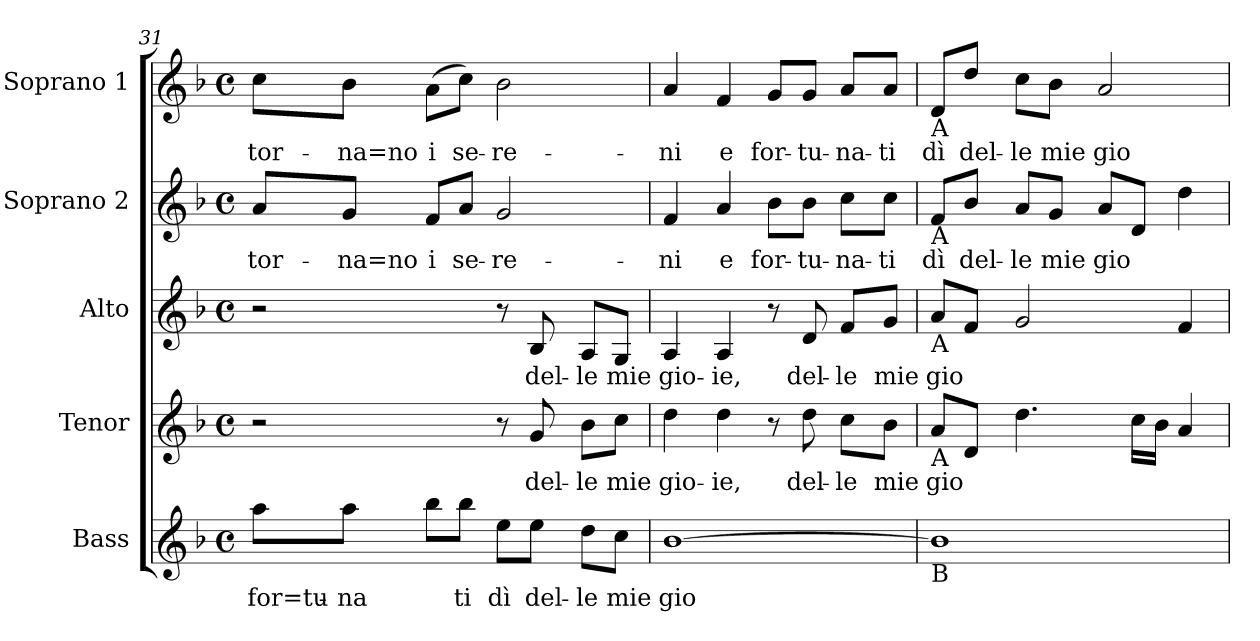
**kern	**text	**kern	**text	**kern	**text	**kern	**text	**kern	**text
*part5	*part5	*part4	*part4	*part3	*part3	*part2	*part2	*part1	*part1
*staff5	*staff5	*staff4	*staff4	*staff3	*staff3	*staff2	*staff2	*staff1	*staff1
*I"Bass	*	*I"Tenor	*	*I"Alto	*	*I"Soprano 2	*	*I"Soprano 1	*
*k[b-]	*	*k[b-]	*	*k[b-]	*	*k[b-]	*	*k[b-]	*
*F:	*	*F:	*	*F:	*	*F:	*	*F:	*
*M4/4	*	*M4/4	*	*M4/4	*	*M4/4	*	*M4/4	*
*met(c)	*	*met(c)	*	*met(c)	*	*met(c)	*	*met(c)	*
=31	=31	=31	=31	=31	=31	=31	=31	=31	=31
!	!LO:LY:b:cj	!	!	!	!	!	!LO:LY:b:cj	!	!LO:LY:b:cj
8aa\L	for=tu-	2r	.	2r	.	8a/L	tor-	8cc\L	tor-
!	!LO:LY:b:cj	!	!	!	!	!	!LO:LY:b:cj	!	!LO:LY:b:cj
8aa\J	-na-	.	.	.	.	8g/J	-na=no	8b-\J	-na=no
!	!LO:LY:b:cj	!	!	!	!	!	!LO:LY:b:cj	!	!LO:LY:b:cj
8bb-\L	--	.	.	.	.	8f/L	i	(<8a\L	i
!	!LO:LY:b:cj	!	!	!	!	!	!LO:LY:b:cj	!	!LO:LY:b:cj
8bb-\J	-ti	.	.	.	.	8a/J	se-	8cc\J)	se-
!	!LO:LY:b:cj	!	!	!	!	!	!LO:LY:b:cj	!	!LO:LY:b:cj
8ee\L	dì	8r	.	8r	.	2g/	-re-	2b-\	-re-
!	!LO:LY:b:cj	!	!LO:LY:b:cj	!	!LO:LY:b:cj	!	!	!	!
8ee\J	del-	8g/	del-	8B-/	del-	.	.	.	.
!	!LO:LY:b:cj	!	!LO:LY:b:cj	!	!LO:LY:b:cj	!	!	!	!
8dd\L	-le	8b-\L	-le	8A/L	-le	.	.	.	.
!	!LO:LY:b:cj	!	!LO:LY:b:cj	!	!LO:LY:b:cj	!	!	!	!
8cc\J	mie	8cc\J	mie	8G/J	mie	.	.	.	.
=32	=32	=32	=32	=32	=32	=32	=32	=32	=32
!	!LO:LY:b:cj	!	!LO:LY:b:cj	!	!LO:LY:b:cj	!	!LO:LY:b:cj	!	!LO:LY:b:cj
[>1b-	gio-	4dd\	gio-	4A/	gio-	4f/	-ni	4a/	-ni
!	!	!	!LO:LY:b:cj	!	!LO:LY:b:cj	!	!LO:LY:b:cj	!	!LO:LY:b:cj
.	.	4dd\	-ie,	4A/	-ie,	4a/	e	4f/	e
!	!	!	!	!	!	!	!LO:LY:b:cj	!	!LO:LY:b:cj
.	.	8r	.	8r	.	8b-\L	for-	8g/L	for-
!	!	!	!LO:LY:b:cj	!	!LO:LY:b:cj	!	!LO:LY:b:cj	!	!LO:LY:b:cj
.	.	8dd\	del-	8d/	del-	8b-\J	-tu-	8g/J	-tu-
!	!	!	!LO:LY:b:cj	!	!LO:LY:b:cj	!	!LO:LY:b:cj	!	!LO:LY:b:cj
.	.	8cc\L	-le	8f/L	-le	8cc\L	-na-	8a/L	-na-
!	!	!	!LO:LY:b:cj	!	!LO:LY:b:cj	!	!LO:LY:b:cj	!	!LO:LY:b:cj
.	.	8b-\J	mie	8g/J	mie	8cc\J	-ti	8a/J	-ti
!!LO:PB:g=z
=33	=33	=33	=33	=33	=33	=33	=33	=33	=33
!	!	!	!	!	!	!	!	!LO:TX:b:t=A	!
!	!	!	!	!	!	!LO:TX:b:t=A	!	!	!
!	!	!	!	!LO:TX:b:t=A	!	!	!	!	!
!	!	!LO:TX:b:t=A	!	!	!	!	!	!	!
!LO:TX:b:t=B	!	!	!	!	!	!	!	!	!
!	!LO:LY:b:cj	!	!LO:LY:b:cj	!	!LO:LY:b:cj	!	!LO:LY:b:cj	!	!LO:LY:b:cj
1b-]	--	8a/L	gio-	8a/L	gio-	8f/L	dì	8d/L	dì
!	!	!	!LO:LY:b:cj	!	!LO:LY:b:cj	!	!LO:LY:b:cj	!	!LO:LY:b:cj
.	.	8d/J	--	8f/J	--	8b-/J	del-	8dd/J	del-
!	!	!	!LO:LY:b:cj	!	!LO:LY:b:cj	!	!LO:LY:b:cj	!	!LO:LY:b:cj
.	.	4.dd\	--	2g/	--	8a/L	-le	8cc\L	-le
!	!	!	!	!	!	!	!LO:LY:b:cj	!	!LO:LY:b:cj
.	.	.	.	.	.	8g/J	mie	8b-\J	mie
!	!	!	!	!	!	!	!LO:LY:b:cj	!	!LO:LY:b:cj
.	.	.	.	.	.	8a/L	gio-	2a/	gio-
!	!	!	!LO:LY:b:cj	!	!	!	!LO:LY:b:cj	!	!
.	.	16cc\L	--	.	.	8d/J	--	.	.
!	!	!	!LO:LY:b:cj	!	!	!	!	!	!
.	.	16b-\J	--	.	.	.	.	.	.
!	!	!	!LO:LY:b:cj	!	!LO:LY:b:cj	!	!LO:LY:b:cj	!	!
.	.	4a/	--	4f/	--	4dd\	--	.	.
=	=	=	=	=	=	=	=	=	=
*-	*-	*-	*-	*-	*-	*-	*-	*-	*-
